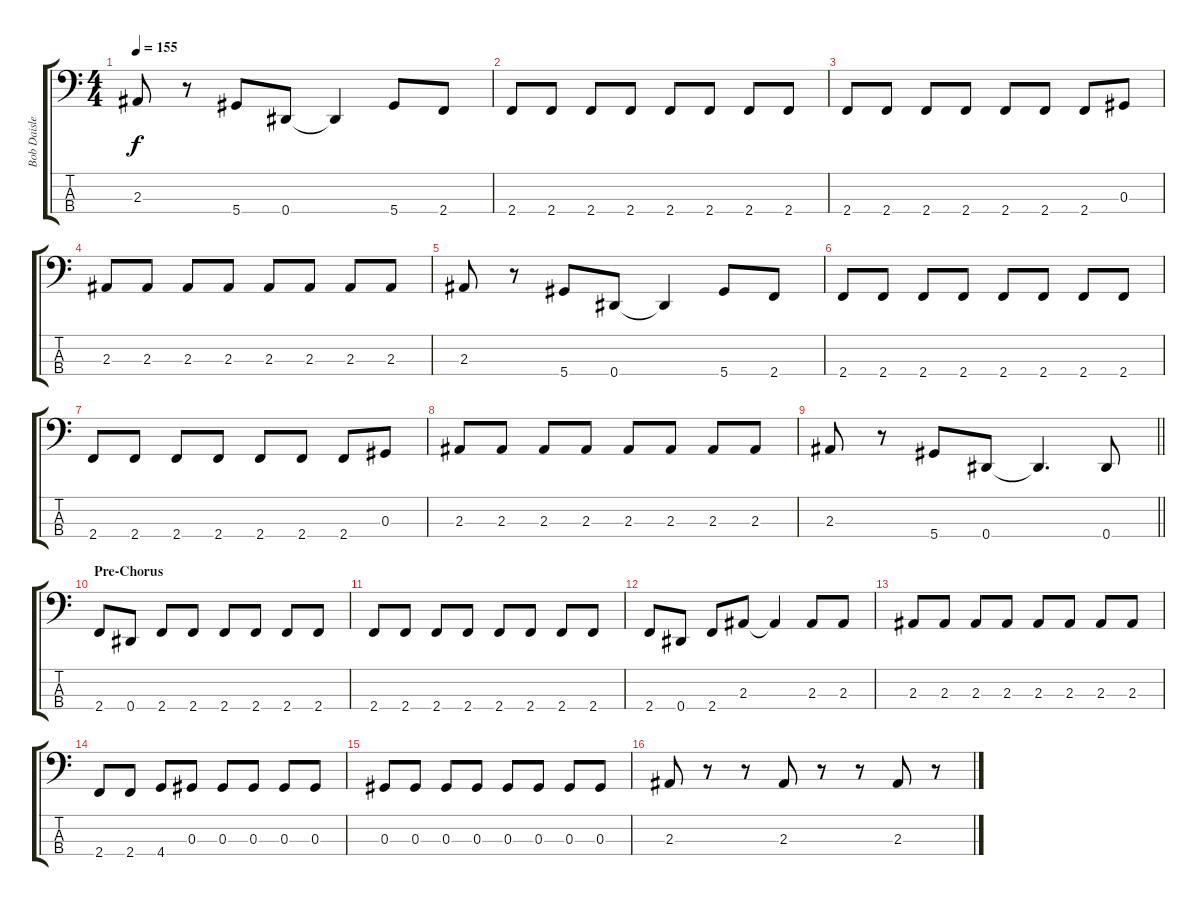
\track ("Bob Daisley - Bass" "Bob Daisle") {instrument electricbasspick}
\staff {score tabs}
\tuning (Gb2 Db2 Ab1 Eb1) {hide}
\ts (4 4)
\tempo 155
\clef f4
\ks c
2.3.8{dy f} r.8 5.4.8 0.4.8 0.4{t}.4 5.4.8 2.4.8 |
2.4.8 2.4.8 2.4.8 2.4.8 2.4.8 2.4.8 2.4.8 2.4.8 |
2.4.8 2.4.8 2.4.8 2.4.8 2.4.8 2.4.8 2.4.8 0.3.8 |
2.3.8 2.3.8 2.3.8 2.3.8 2.3.8 2.3.8 2.3.8 2.3.8 |
2.3.8 r.8 5.4.8 0.4.8 0.4{t}.4 5.4.8 2.4.8 |
2.4.8 2.4.8 2.4.8 2.4.8 2.4.8 2.4.8 2.4.8 2.4.8 |
2.4.8 2.4.8 2.4.8 2.4.8 2.4.8 2.4.8 2.4.8 0.3.8 |
2.3.8 2.3.8 2.3.8 2.3.8 2.3.8 2.3.8 2.3.8 2.3.8 |
\barLineRight lightlight
2.3.8 r.8 5.4.8 0.4.8 0.4{t}.4{d} 0.4.8 |
\section ("" "Pre-Chorus")
2.4.8 0.4.8 2.4.8 2.4.8 2.4.8 2.4.8 2.4.8 2.4.8 |
2.4.8 2.4.8 2.4.8 2.4.8 2.4.8 2.4.8 2.4.8 2.4.8 |
2.4.8 0.4.8 2.4.8 2.3.8 2.3{t}.4 2.3.8 2.3.8 |
2.3.8 2.3.8 2.3.8 2.3.8 2.3.8 2.3.8 2.3.8 2.3.8 |
2.4.8 2.4.8 4.4.8 0.3.8 0.3.8 0.3.8 0.3.8 0.3.8 |
0.3.8 0.3.8 0.3.8 0.3.8 0.3.8 0.3.8 0.3.8 0.3.8 |
2.3.8 r.8 r.8 2.3.8 r.8 r.8 2.3.8 r.8
